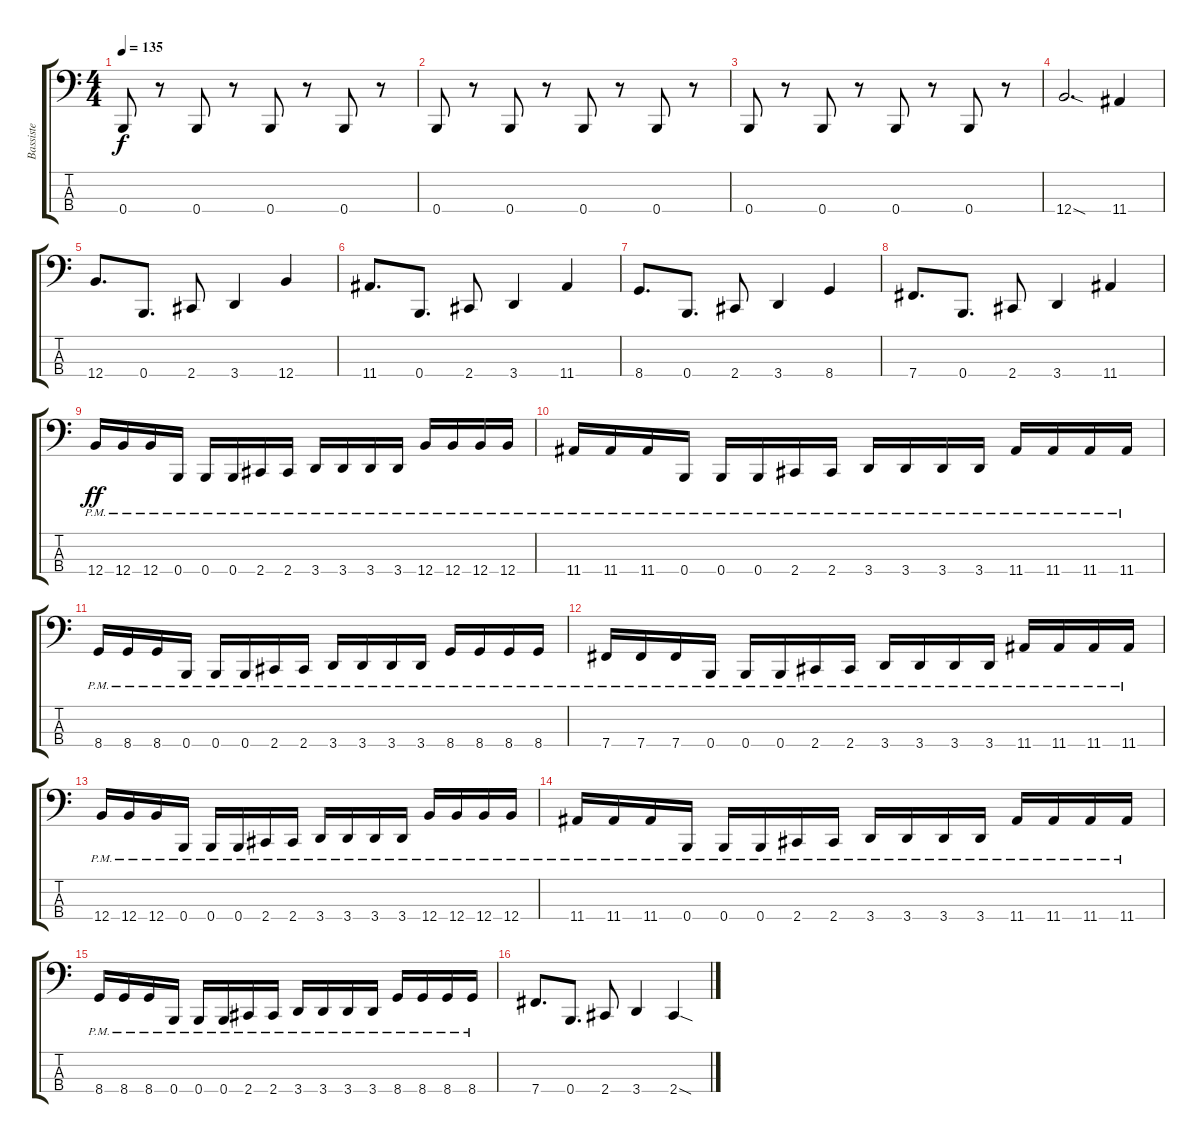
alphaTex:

\track ("Bassiste" "Bassiste") {instrument electricbassfinger}
\staff {score tabs}
\tuning (D2 B1 Gb1 B0) {hide}
\ts (4 4)
\tempo 135
\clef f4
\ks c
0.4.8{dy f} r.8 0.4.8 r.8 0.4.8 r.8 0.4.8 r.8 |
0.4.8 r.8 0.4.8 r.8 0.4.8 r.8 0.4.8 r.8 |
0.4.8 r.8 0.4.8 r.8 0.4.8 r.8 0.4.8 r.8 |
12.4{sod}.2{d} 11.4.4 |
12.4.8{d} 0.4.8{d} 2.4.8 3.4.4 12.4.4 |
11.4.8{d} 0.4.8{d} 2.4.8 3.4.4 11.4.4 |
8.4.8{d} 0.4.8{d} 2.4.8 3.4.4 8.4.4 |
7.4.8{d} 0.4.8{d} 2.4.8 3.4.4 11.4.4 |
12.4{pm}.16{dy ff} 12.4{pm}.16 12.4{pm}.16 0.4{pm}.16 0.4{pm}.16 0.4{pm}.16 2.4{pm}.16 2.4{pm}.16 3.4{pm}.16 3.4{pm}.16 3.4{pm}.16 3.4{pm}.16 12.4{pm}.16 12.4{pm}.16 12.4{pm}.16 12.4{pm}.16 |
11.4{pm}.16 11.4{pm}.16 11.4{pm}.16 0.4{pm}.16 0.4{pm}.16 0.4{pm}.16 2.4{pm}.16 2.4{pm}.16 3.4{pm}.16 3.4{pm}.16 3.4{pm}.16 3.4{pm}.16 11.4{pm}.16 11.4{pm}.16 11.4{pm}.16 11.4{pm}.16 |
8.4{pm}.16 8.4{pm}.16 8.4{pm}.16 0.4{pm}.16 0.4{pm}.16 0.4{pm}.16 2.4{pm}.16 2.4{pm}.16 3.4{pm}.16 3.4{pm}.16 3.4{pm}.16 3.4{pm}.16 8.4{pm}.16 8.4{pm}.16 8.4{pm}.16 8.4{pm}.16 |
7.4{pm}.16 7.4{pm}.16 7.4{pm}.16 0.4{pm}.16 0.4{pm}.16 0.4{pm}.16 2.4{pm}.16 2.4{pm}.16 3.4{pm}.16 3.4{pm}.16 3.4{pm}.16 3.4{pm}.16 11.4{pm}.16 11.4{pm}.16 11.4{pm}.16 11.4{pm}.16 |
12.4{pm}.16 12.4{pm}.16 12.4{pm}.16 0.4{pm}.16 0.4{pm}.16 0.4{pm}.16 2.4{pm}.16 2.4{pm}.16 3.4{pm}.16 3.4{pm}.16 3.4{pm}.16 3.4{pm}.16 12.4{pm}.16 12.4{pm}.16 12.4{pm}.16 12.4{pm}.16 |
11.4{pm}.16 11.4{pm}.16 11.4{pm}.16 0.4{pm}.16 0.4{pm}.16 0.4{pm}.16 2.4{pm}.16 2.4{pm}.16 3.4{pm}.16 3.4{pm}.16 3.4{pm}.16 3.4{pm}.16 11.4{pm}.16 11.4{pm}.16 11.4{pm}.16 11.4{pm}.16 |
8.4{pm}.16 8.4{pm}.16 8.4{pm}.16 0.4{pm}.16 0.4{pm}.16 0.4{pm}.16 2.4{pm}.16 2.4{pm}.16 3.4{pm}.16 3.4{pm}.16 3.4{pm}.16 3.4{pm}.16 8.4{pm}.16 8.4{pm}.16 8.4{pm}.16 8.4{pm}.16 |
7.4.8{d} 0.4.8{d} 2.4.8 3.4.4 2.4{sod}.4
